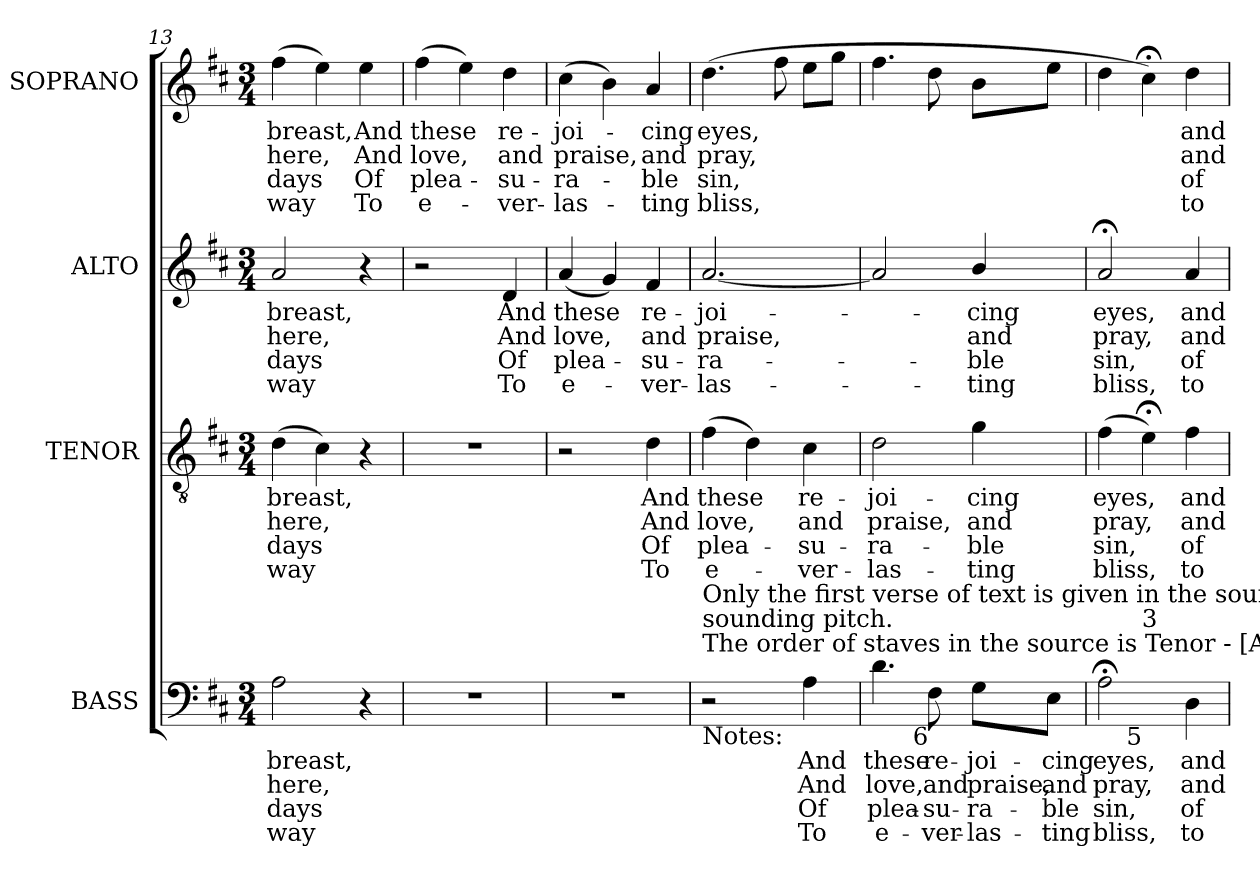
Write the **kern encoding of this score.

**kern	**text	**text	**text	**text	**kern	**text	**text	**text	**text	**kern	**text	**text	**text	**text	**kern	**text	**text	**text	**text
*part4	*part4	*part4	*part4	*part4	*part3	*part3	*part3	*part3	*part3	*part2	*part2	*part2	*part2	*part2	*part1	*part1	*part1	*part1	*part1
*staff4	*staff4	*staff4	*staff4	*staff4	*staff3	*staff3	*staff3	*staff3	*staff3	*staff2	*staff2	*staff2	*staff2	*staff2	*staff1	*staff1	*staff1	*staff1	*staff1
*I"BASS	*	*	*	*	*I"TENOR	*	*	*	*	*I"ALTO	*	*	*	*	*I"SOPRANO	*	*	*	*
*I'B.	*	*	*	*	*I'T.	*	*	*	*	*I'A.	*	*	*	*	*I'S.	*	*	*	*
*clefF4	*	*	*	*	*clefGv2	*	*	*	*	*clefG2	*	*	*	*	*clefG2	*	*	*	*
*	*	*	*	*	*ITrd7c12	*	*	*	*	*	*	*	*	*	*	*	*	*	*
*k[f#c#]	*	*	*	*	*k[f#c#]	*	*	*	*	*k[f#c#]	*	*	*	*	*k[f#c#]	*	*	*	*
*D:	*	*	*	*	*D:	*	*	*	*	*D:	*	*	*	*	*D:	*	*	*	*
*M3/4	*	*	*	*	*M3/4	*	*	*	*	*M3/4	*	*	*	*	*M3/4	*	*	*	*
=13	=13	=13	=13	=13	=13	=13	=13	=13	=13	=13	=13	=13	=13	=13	=13	=13	=13	=13	=13
!	!LO:LY:b:color=#000000	!LO:LY:b:color=#000000	!LO:LY:b:color=#000000	!LO:LY:b:color=#000000	!	!	!	!	!	!	!	!	!	!	!	!	!	!	!
!	!	!	!	!	!	!LO:LY:b:color=#000000	!LO:LY:b:color=#000000	!LO:LY:b:color=#000000	!LO:LY:b:color=#000000	!	!	!	!	!	!	!	!	!	!
!	!	!	!	!	!	!	!	!	!	!	!LO:LY:b:color=#000000	!LO:LY:b:color=#000000	!LO:LY:b:color=#000000	!LO:LY:b:color=#000000	!	!	!	!	!
!	!	!	!	!	!	!	!	!	!	!	!	!	!	!	!	!LO:LY:b:color=#000000	!LO:LY:b:color=#000000	!LO:LY:b:color=#000000	!LO:LY:b:color=#000000
2Ai\	breast,	here,	-days	way	(4Di\	breast,	here,	-days	way	2ai/	breast,	here,	-days	way	(4ff#i\	breast,	here,	-days	way
.	.	.	.	.	4C#i\)	.	.	.	.	.	.	.	.	.	4eei\)	.	.	.	.
!	!	!	!	!	!	!	!	!	!	!	!	!	!	!	!	!LO:LY:b:color=#000000	!LO:LY:b:color=#000000	!LO:LY:b:color=#000000	!LO:LY:b:color=#000000
4r	.	.	.	.	4r	.	.	.	.	4r	.	.	.	.	4eei\	And	And	Of	To
=14	=14	=14	=14	=14	=14	=14	=14	=14	=14	=14	=14	=14	=14	=14	=14	=14	=14	=14	=14
!LO:N:vis=1	!	!	!	!	!LO:N:vis=1	!	!	!	!	!	!	!	!	!	!	!	!	!	!
!	!	!	!	!	!	!	!	!	!	!	!	!	!	!	!	!LO:LY:b:color=#000000	!LO:LY:b:color=#000000	!LO:LY:b:color=#000000	!LO:LY:b:color=#000000
2.r	.	.	.	.	2.r	.	.	.	.	2r	.	.	.	.	(4ff#i\	these	love,	plea-	-e-
.	.	.	.	.	.	.	.	.	.	.	.	.	.	.	4eei\)	.	.	.	.
!	!	!	!	!	!	!	!	!	!	!	!LO:LY:b:color=#000000	!LO:LY:b:color=#000000	!LO:LY:b:color=#000000	!LO:LY:b:color=#000000	!	!	!	!	!
!	!	!	!	!	!	!	!	!	!	!	!	!	!	!	!	!LO:LY:b:color=#000000	!LO:LY:b:color=#000000	!LO:LY:b:color=#000000	!LO:LY:b:color=#000000
.	.	.	.	.	.	.	.	.	.	4di/	And	And	Of	To	4ddi\	re-	and	-su-	-ver-
=15	=15	=15	=15	=15	=15	=15	=15	=15	=15	=15	=15	=15	=15	=15	=15	=15	=15	=15	=15
!LO:N:vis=1	!	!	!	!	!	!	!	!	!	!	!	!	!	!	!	!	!	!	!
!	!	!	!	!	!	!	!	!	!	!	!LO:LY:b:color=#000000	!LO:LY:b:color=#000000	!LO:LY:b:color=#000000	!LO:LY:b:color=#000000	!	!	!	!	!
!	!	!	!	!	!	!	!	!	!	!	!	!	!	!	!	!LO:LY:b:color=#000000	!LO:LY:b:color=#000000	!LO:LY:b:color=#000000	!LO:LY:b:color=#000000
2.r	.	.	.	.	2r	.	.	.	.	(4ai/	these	love,	plea-	-e-	(4cc#i\	-joi-	praise,	-ra-	-las-
.	.	.	.	.	.	.	.	.	.	4gi/)	.	.	.	.	4bi\)	.	.	.	.
!	!	!	!	!	!	!LO:LY:b:color=#000000	!LO:LY:b:color=#000000	!LO:LY:b:color=#000000	!LO:LY:b:color=#000000	!	!	!	!	!	!	!	!	!	!
!	!	!	!	!	!	!	!	!	!	!	!LO:LY:b:color=#000000	!LO:LY:b:color=#000000	!LO:LY:b:color=#000000	!LO:LY:b:color=#000000	!	!	!	!	!
!	!	!	!	!	!	!	!	!	!	!	!	!	!	!	!	!LO:LY:b:color=#000000	!LO:LY:b:color=#000000	!LO:LY:b:color=#000000	!LO:LY:b:color=#000000
.	.	.	.	.	4Di\	And	And	Of	To	4f#i/	re-	and	-su-	-ver-	4ai/	-cing	and	-ble	ting
!!LO:PB:g=z
=16	=16	=16	=16	=16	=16	=16	=16	=16	=16	=16	=16	=16	=16	=16	=16	=16	=16	=16	=16
!	!	!	!	!	!	!LO:LY:b:color=#000000	!LO:LY:b:color=#000000	!LO:LY:b:color=#000000	!LO:LY:b:color=#000000	!	!	!	!	!	!	!	!	!	!
!	!	!	!	!	!	!	!	!	!	!	!LO:LY:b:color=#000000	!LO:LY:b:color=#000000	!LO:LY:b:color=#000000	!LO:LY:b:color=#000000	!	!	!	!	!
!LO:TX:b:t=Notes&colon;	!	!	!	!	!	!	!	!	!	!	!	!	!	!	!	!	!	!	!
!LO:TX:t=The order of staves in the source is Tenor - [Alto] - Air - [Bass], with the alto part printed in the treble clef an octave above	!	!	!	!	!	!	!	!	!	!	!	!	!	!	!	!	!	!	!
!LO:TX:t=sounding pitch.	!	!	!	!	!	!	!	!	!	!	!	!	!	!	!	!	!	!	!
!LO:TX:t=Only the first verse of text is given in the source&colon; subsequent verses have here been added editorially.	!	!	!	!	!	!	!	!	!	!	!	!	!	!	!	!	!	!	!
!	!	!	!	!	!	!	!	!	!	!	!	!	!	!	!	!LO:LY:b:color=#000000	!LO:LY:b:color=#000000	!LO:LY:b:color=#000000	!LO:LY:b:color=#000000
2r	.	.	.	.	(4F#i\	these	love,	plea-	-e-	[2.ai/	-joi-	praise,	-ra-	-las-	(4.ddi\	eyes,	pray,	sin,	bliss,
.	.	.	.	.	4Di\)	.	.	.	.	.	.	.	.	.	.	.	.	.	.
.	.	.	.	.	.	.	.	.	.	.	.	.	.	.	8ff#i\	.	.	.	.
!	!LO:LY:b:color=#000000	!LO:LY:b:color=#000000	!LO:LY:b:color=#000000	!LO:LY:b:color=#000000	!	!	!	!	!	!	!	!	!	!	!	!	!	!	!
!	!	!	!	!	!	!LO:LY:b:color=#000000	!LO:LY:b:color=#000000	!LO:LY:b:color=#000000	!LO:LY:b:color=#000000	!	!	!	!	!	!	!	!	!	!
4Ai\	And	And	Of	To	4C#i\	re-	and	-su-	-ver-	.	.	.	.	.	8eei\L	.	.	.	.
.	.	.	.	.	.	.	.	.	.	.	.	.	.	.	8ggi\J	.	.	.	.
=17	=17	=17	=17	=17	=17	=17	=17	=17	=17	=17	=17	=17	=17	=17	=17	=17	=17	=17	=17
!	!LO:LY:b:color=#000000	!LO:LY:b:color=#000000	!LO:LY:b:color=#000000	!LO:LY:b:color=#000000	!	!	!	!	!	!	!	!	!	!	!	!	!	!	!
!	!	!	!	!	!	!LO:LY:b:color=#000000	!LO:LY:b:color=#000000	!LO:LY:b:color=#000000	!LO:LY:b:color=#000000	!	!	!	!	!	!	!	!	!	!
4.di\	these	love,	plea-	-e-	2Di\	-joi-	praise,	-ra-	-las-	2ai/]	.	.	.	.	4.ff#i\	.	.	.	.
!LO:TX:b:rj:t=6	!	!	!	!	!	!	!	!	!	!	!	!	!	!	!	!	!	!	!
!	!LO:LY:b:color=#000000	!LO:LY:b:color=#000000	!LO:LY:b:color=#000000	!LO:LY:b:color=#000000	!	!	!	!	!	!	!	!	!	!	!	!	!	!	!
8F#i\	re-	and	-su-	-ver-	.	.	.	.	.	.	.	.	.	.	8ddi\	.	.	.	.
!	!LO:LY:b:color=#000000	!LO:LY:b:color=#000000	!LO:LY:b:color=#000000	!LO:LY:b:color=#000000	!	!	!	!	!	!	!	!	!	!	!	!	!	!	!
!	!	!	!	!	!	!LO:LY:b:color=#000000	!LO:LY:b:color=#000000	!LO:LY:b:color=#000000	!LO:LY:b:color=#000000	!	!	!	!	!	!	!	!	!	!
!	!	!	!	!	!	!	!	!	!	!	!LO:LY:b:color=#000000	!LO:LY:b:color=#000000	!LO:LY:b:color=#000000	!LO:LY:b:color=#000000	!	!	!	!	!
8Gi\L	-joi-	praise,	-ra-	-las-	4Gi\	-cing	and	-ble	ting	4bi/	-cing	and	-ble	ting	8bi\L	.	.	.	.
!	!LO:LY:b:color=#000000	!LO:LY:b:color=#000000	!LO:LY:b:color=#000000	!LO:LY:b:color=#000000	!	!	!	!	!	!	!	!	!	!	!	!	!	!	!
8Ei\J	-cing	and	-ble	ting	.	.	.	.	.	.	.	.	.	.	8eei\J	.	.	.	.
=18	=18	=18	=18	=18	=18	=18	=18	=18	=18	=18	=18	=18	=18	=18	=18	=18	=18	=18	=18
!	!LO:LY:b:color=#000000	!LO:LY:b:color=#000000	!LO:LY:b:color=#000000	!LO:LY:b:color=#000000	!	!	!	!	!	!	!	!	!	!	!	!	!	!	!
!	!	!	!	!	!	!LO:LY:b:color=#000000	!LO:LY:b:color=#000000	!LO:LY:b:color=#000000	!LO:LY:b:color=#000000	!	!	!	!	!	!	!	!	!	!
!LO:TX:b:rj:t=6	!	!	!	!	!	!	!	!	!	!	!	!	!	!	!	!	!	!	!
!LO:TX:t=4	!	!	!	!	!	!	!	!	!	!	!	!	!	!	!	!	!	!	!
!	!	!	!	!	!	!	!	!	!	!	!LO:LY:b:color=#000000	!LO:LY:b:color=#000000	!LO:LY:b:color=#000000	!LO:LY:b:color=#000000	!	!	!	!	!
*^	*	*	*	*	*	*	*	*	*	*	*	*	*	*	*	*	*	*	*
2A;i\	4ryy	eyes,	pray,	sin,	bliss,	(4F#i\	eyes,	pray,	sin,	bliss,	2a;i/	eyes,	pray,	sin,	bliss,	4ddi\	.	.	.	.
!	!LO:TX:b:rj:t=5	!	!	!	!	!	!	!	!	!	!	!	!	!	!	!	!	!	!	!
!	!LO:TX:t=3	!	!	!	!	!	!	!	!	!	!	!	!	!	!	!	!	!	!	!
.	2ryy	.	.	.	.	4E;i\)	.	.	.	.	.	.	.	.	.	4cc#;i\)	.	.	.	.
!	!	!LO:LY:b:color=#000000	!LO:LY:b:color=#000000	!LO:LY:b:color=#000000	!LO:LY:b:color=#000000	!	!	!	!	!	!	!	!	!	!	!	!	!	!	!
!	!	!	!	!	!	!	!LO:LY:b:color=#000000	!LO:LY:b:color=#000000	!LO:LY:b:color=#000000	!LO:LY:b:color=#000000	!	!	!	!	!	!	!	!	!	!
!	!	!	!	!	!	!	!	!	!	!	!	!LO:LY:b:color=#000000	!LO:LY:b:color=#000000	!LO:LY:b:color=#000000	!LO:LY:b:color=#000000	!	!	!	!	!
!	!	!	!	!	!	!	!	!	!	!	!	!	!	!	!	!	!LO:LY:b:color=#000000	!LO:LY:b:color=#000000	!LO:LY:b:color=#000000	!LO:LY:b:color=#000000
4Di\	.	and	and	of	to	4F#i\	and	and	of	to	4ai/	and	and	of	to	4ddi\	and	and	of	to
*v	*v	*	*	*	*	*	*	*	*	*	*	*	*	*	*	*	*	*	*	*
=	=	=	=	=	=	=	=	=	=	=	=	=	=	=	=	=	=	=	=
*-	*-	*-	*-	*-	*-	*-	*-	*-	*-	*-	*-	*-	*-	*-	*-	*-	*-	*-	*-
